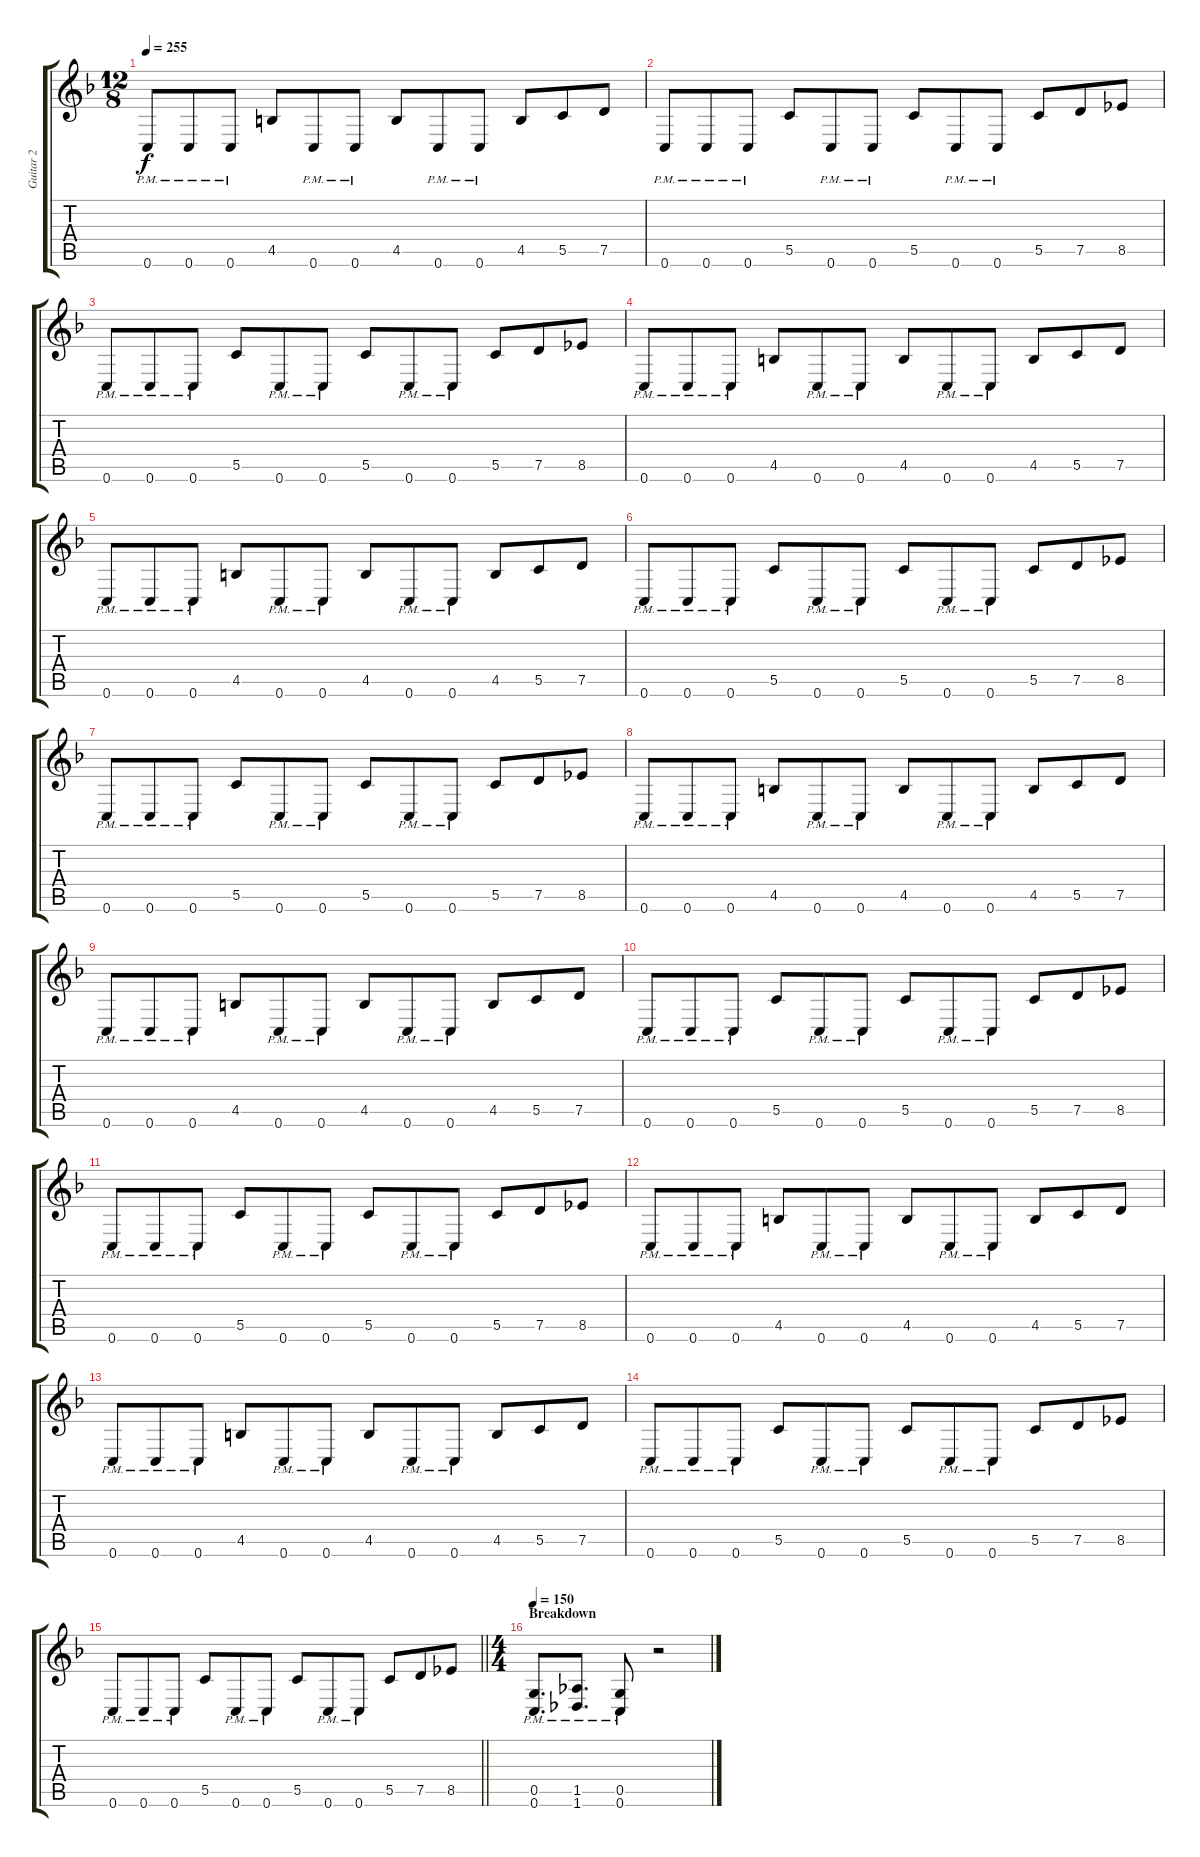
\track ("Guitar 2" "Guitar 2") {instrument distortionguitar}
\staff {score tabs}
\tuning (D4 A3 F3 C3 G2 C2) {hide}
\ts (12 8)
\tempo 255
\clef g2
\ks dminor
0.6{pm}.8{dy f} 0.6{pm}.8 0.6{pm}.8 4.5.8 0.6{pm}.8 0.6{pm}.8 4.5.8 0.6{pm}.8 0.6{pm}.8 4.5.8 5.5.8 7.5.8 |
0.6{pm}.8 0.6{pm}.8 0.6{pm}.8 5.5.8 0.6{pm}.8 0.6{pm}.8 5.5.8 0.6{pm}.8 0.6{pm}.8 5.5.8 7.5.8 8.5.8 |
0.6{pm}.8 0.6{pm}.8 0.6{pm}.8 5.5.8 0.6{pm}.8 0.6{pm}.8 5.5.8 0.6{pm}.8 0.6{pm}.8 5.5.8 7.5.8 8.5.8 |
0.6{pm}.8 0.6{pm}.8 0.6{pm}.8 4.5.8 0.6{pm}.8 0.6{pm}.8 4.5.8 0.6{pm}.8 0.6{pm}.8 4.5.8 5.5.8 7.5.8 |
0.6{pm}.8 0.6{pm}.8 0.6{pm}.8 4.5.8 0.6{pm}.8 0.6{pm}.8 4.5.8 0.6{pm}.8 0.6{pm}.8 4.5.8 5.5.8 7.5.8 |
0.6{pm}.8 0.6{pm}.8 0.6{pm}.8 5.5.8 0.6{pm}.8 0.6{pm}.8 5.5.8 0.6{pm}.8 0.6{pm}.8 5.5.8 7.5.8 8.5.8 |
0.6{pm}.8 0.6{pm}.8 0.6{pm}.8 5.5.8 0.6{pm}.8 0.6{pm}.8 5.5.8 0.6{pm}.8 0.6{pm}.8 5.5.8 7.5.8 8.5.8 |
0.6{pm}.8 0.6{pm}.8 0.6{pm}.8 4.5.8 0.6{pm}.8 0.6{pm}.8 4.5.8 0.6{pm}.8 0.6{pm}.8 4.5.8 5.5.8 7.5.8 |
0.6{pm}.8 0.6{pm}.8 0.6{pm}.8 4.5.8 0.6{pm}.8 0.6{pm}.8 4.5.8 0.6{pm}.8 0.6{pm}.8 4.5.8 5.5.8 7.5.8 |
0.6{pm}.8 0.6{pm}.8 0.6{pm}.8 5.5.8 0.6{pm}.8 0.6{pm}.8 5.5.8 0.6{pm}.8 0.6{pm}.8 5.5.8 7.5.8 8.5.8 |
0.6{pm}.8 0.6{pm}.8 0.6{pm}.8 5.5.8 0.6{pm}.8 0.6{pm}.8 5.5.8 0.6{pm}.8 0.6{pm}.8 5.5.8 7.5.8 8.5.8 |
0.6{pm}.8 0.6{pm}.8 0.6{pm}.8 4.5.8 0.6{pm}.8 0.6{pm}.8 4.5.8 0.6{pm}.8 0.6{pm}.8 4.5.8 5.5.8 7.5.8 |
0.6{pm}.8 0.6{pm}.8 0.6{pm}.8 4.5.8 0.6{pm}.8 0.6{pm}.8 4.5.8 0.6{pm}.8 0.6{pm}.8 4.5.8 5.5.8 7.5.8 |
0.6{pm}.8 0.6{pm}.8 0.6{pm}.8 5.5.8 0.6{pm}.8 0.6{pm}.8 5.5.8 0.6{pm}.8 0.6{pm}.8 5.5.8 7.5.8 8.5.8 |
\barLineRight lightlight
0.6{pm}.8 0.6{pm}.8 0.6{pm}.8 5.5.8 0.6{pm}.8 0.6{pm}.8 5.5.8 0.6{pm}.8 0.6{pm}.8 5.5.8 7.5.8 8.5.8 |
\ts (4 4)
\section ("" "Breakdown")
\tempo 150
(0.5{pm} 0.6{pm}).8{d} (1.5{pm} 1.6{pm}).8{d} (0.5{pm} 0.6{pm}).8 r.2
